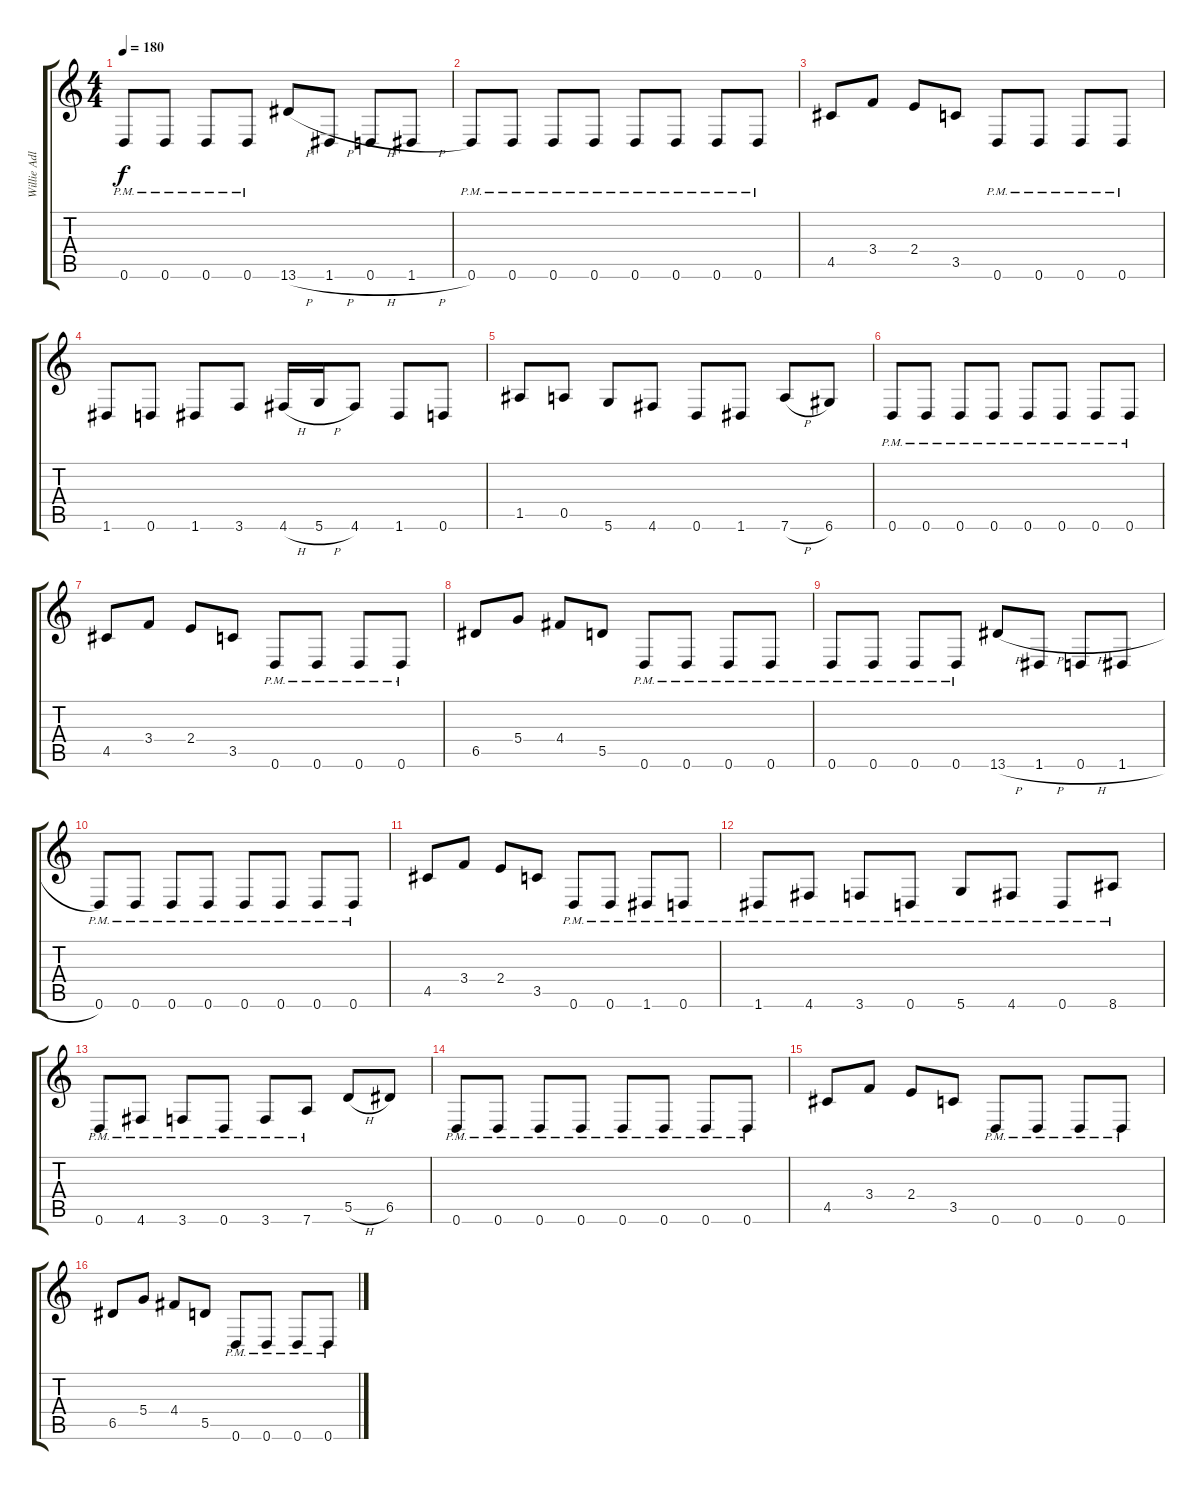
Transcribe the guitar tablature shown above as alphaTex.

\track ("Willie Adler" "Willie Adl") {instrument distortionguitar}
\staff {score tabs}
\tuning (E4 B3 G3 D3 A2 D2) {hide}
\ts (4 4)
\tempo 180
\clef g2
\ks c
0.6{pm}.8{dy f} 0.6{pm}.8 0.6{pm}.8 0.6{pm}.8 13.6{h}.8 1.6{h}.8 0.6{h}.8 1.6{h}.8 |
0.6{pm}.8 0.6{pm}.8 0.6{pm}.8 0.6{pm}.8 0.6{pm}.8 0.6{pm}.8 0.6{pm}.8 0.6{pm}.8 |
4.5.8 3.4.8 2.4.8 3.5.8 0.6{pm}.8 0.6{pm}.8 0.6{pm}.8 0.6{pm}.8 |
1.6.8 0.6.8 1.6.8 3.6.8 4.6{h}.16 5.6{h}.16 4.6.8 1.6.8 0.6.8 |
1.5.8 0.5.8 5.6.8 4.6.8 0.6.8 1.6.8 7.6{h}.8 6.6.8 |
0.6{pm}.8 0.6{pm}.8 0.6{pm}.8 0.6{pm}.8 0.6{pm}.8 0.6{pm}.8 0.6{pm}.8 0.6{pm}.8 |
4.5.8 3.4.8 2.4.8 3.5.8 0.6{pm}.8 0.6{pm}.8 0.6{pm}.8 0.6{pm}.8 |
6.5.8 5.4.8 4.4.8 5.5.8 0.6{pm}.8 0.6{pm}.8 0.6{pm}.8 0.6{pm}.8 |
0.6{pm}.8 0.6{pm}.8 0.6{pm}.8 0.6{pm}.8 13.6{h}.8 1.6{h}.8 0.6{h}.8 1.6{h}.8 |
0.6{pm}.8 0.6{pm}.8 0.6{pm}.8 0.6{pm}.8 0.6{pm}.8 0.6{pm}.8 0.6{pm}.8 0.6{pm}.8 |
4.5.8 3.4.8 2.4.8 3.5.8 0.6{pm}.8 0.6{pm}.8 1.6{pm}.8 0.6{pm}.8 |
1.6{pm}.8 4.6{pm}.8 3.6{pm}.8 0.6{pm}.8 5.6{pm}.8 4.6{pm}.8 0.6{pm}.8 8.6{pm}.8 |
0.6{pm}.8 4.6{pm}.8 3.6{pm}.8 0.6{pm}.8 3.6{pm}.8 7.6{pm}.8 5.5{h}.8 6.5.8 |
0.6{pm}.8 0.6{pm}.8 0.6{pm}.8 0.6{pm}.8 0.6{pm}.8 0.6{pm}.8 0.6{pm}.8 0.6{pm}.8 |
4.5.8 3.4.8 2.4.8 3.5.8 0.6{pm}.8 0.6{pm}.8 0.6{pm}.8 0.6{pm}.8 |
6.5.8 5.4.8 4.4.8 5.5.8 0.6{pm}.8 0.6{pm}.8 0.6{pm}.8 0.6{pm}.8
